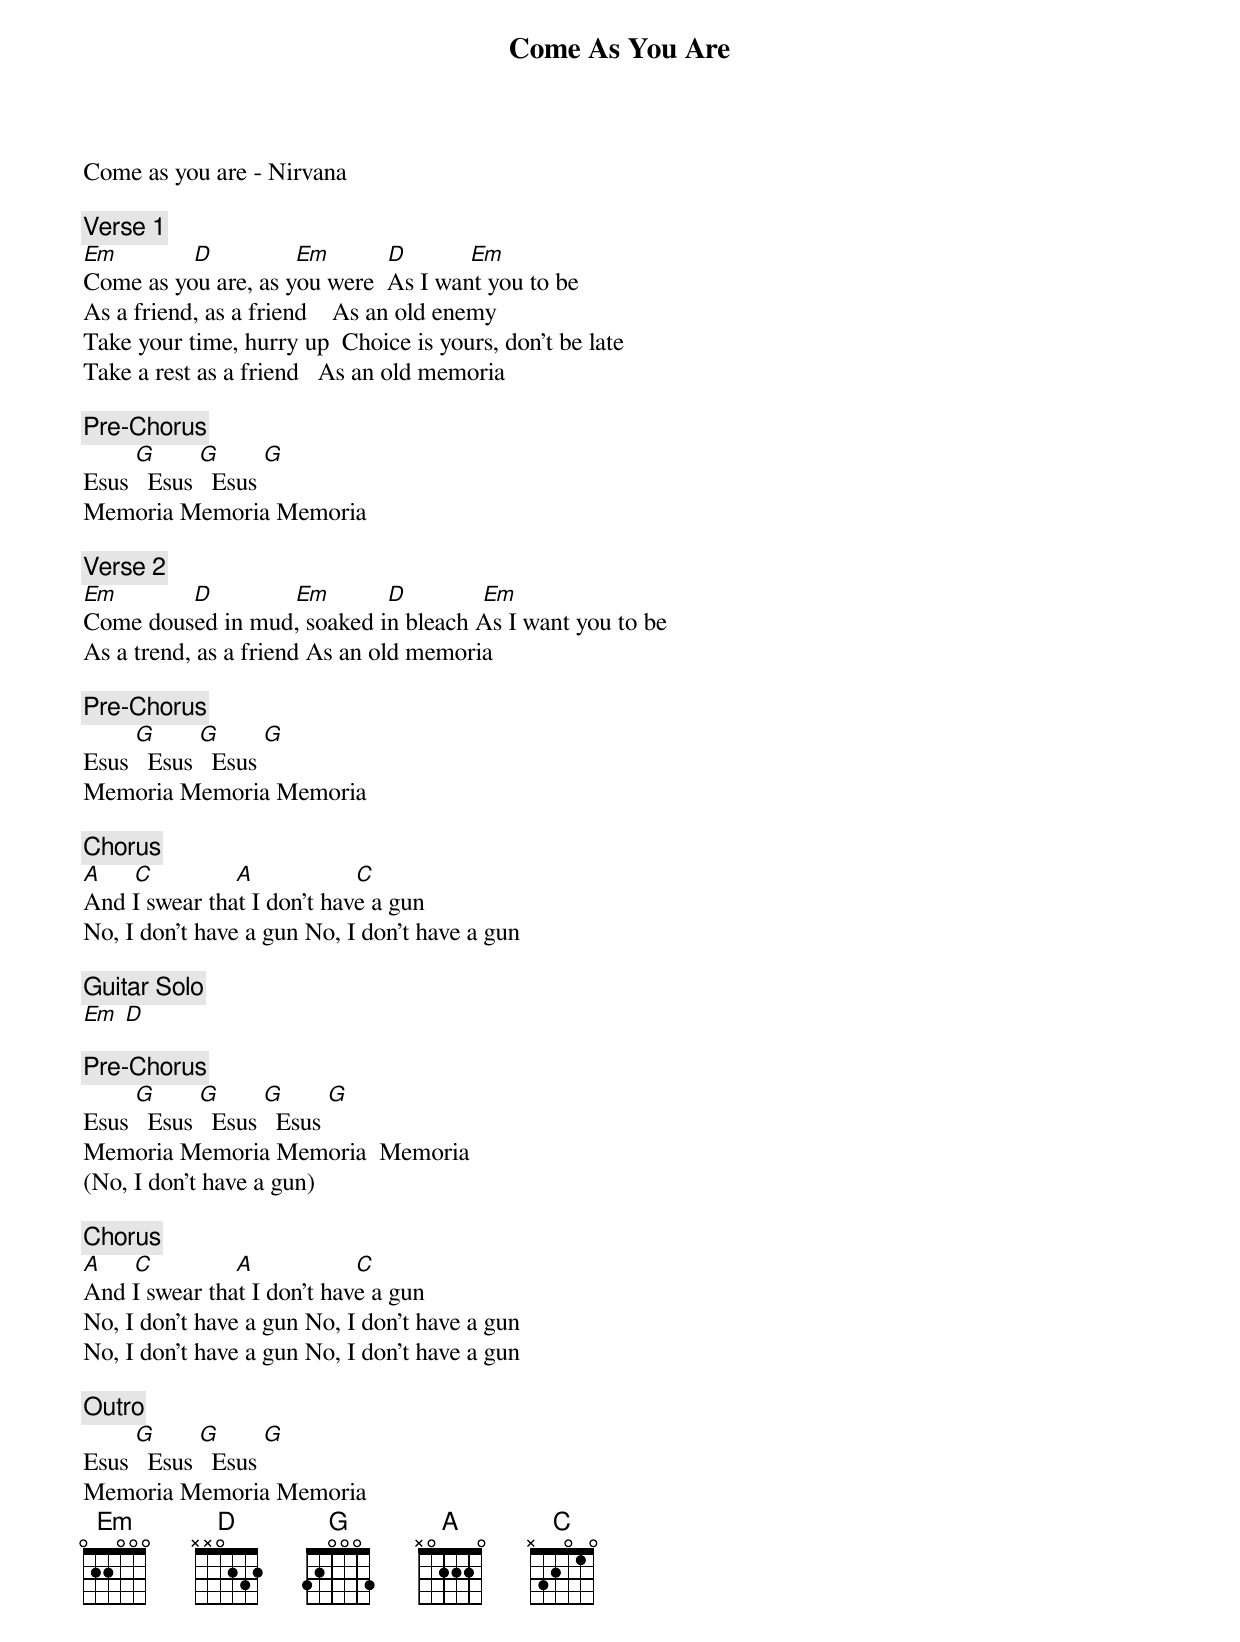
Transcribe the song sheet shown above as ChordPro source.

{title: Come As You Are}
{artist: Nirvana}
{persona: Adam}
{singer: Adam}
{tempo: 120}
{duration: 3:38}
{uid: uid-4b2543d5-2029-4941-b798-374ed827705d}
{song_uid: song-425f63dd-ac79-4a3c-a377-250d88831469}



Come as you are - Nirvana

{comment: Verse 1}
[Em]           	[D]            	[Em]		     	 [D]          [Em]
Come as you are, as you were		As I want you to be
As a friend, as a friend 			As an old enemy
Take your time, hurry up		Choice is yours, don't be late
Take a rest as a friend			As an old memoria

{comment: Pre-Chorus}
Esus [G]		Esus [G]		Esus [G]
Memoria	Memoria	Memoria

{comment: Verse 2}
[Em]           	[D]            	[Em]		     	 [D]          		[Em]
Come doused in mud, soaked in bleach	As I want you to be
As a trend, as a friend	As an old memoria

{comment: Pre-Chorus}
Esus [G]		Esus [G]		Esus [G]
Memoria	Memoria	Memoria

{comment: Chorus}
[A]    	[C]           		[A]               	[C]
And I swear that I don't have a gun
No, I don't have a gun	No, I don't have a gun

{comment: Guitar Solo}
[Em]	[D]

{comment: Pre-Chorus}
Esus [G]		Esus [G]		Esus [G]		Esus [G]
Memoria	Memoria	Memoria 	Memoria
(No, I don't have a gun)

{comment: Chorus}
[A]    	[C]           		[A]               	[C]
And I swear that I don't have a gun
No, I don't have a gun	No, I don't have a gun
No, I don't have a gun	No, I don't have a gun

{comment: Outro}
Esus [G]		Esus [G]		Esus [G]
Memoria	Memoria	Memoria
